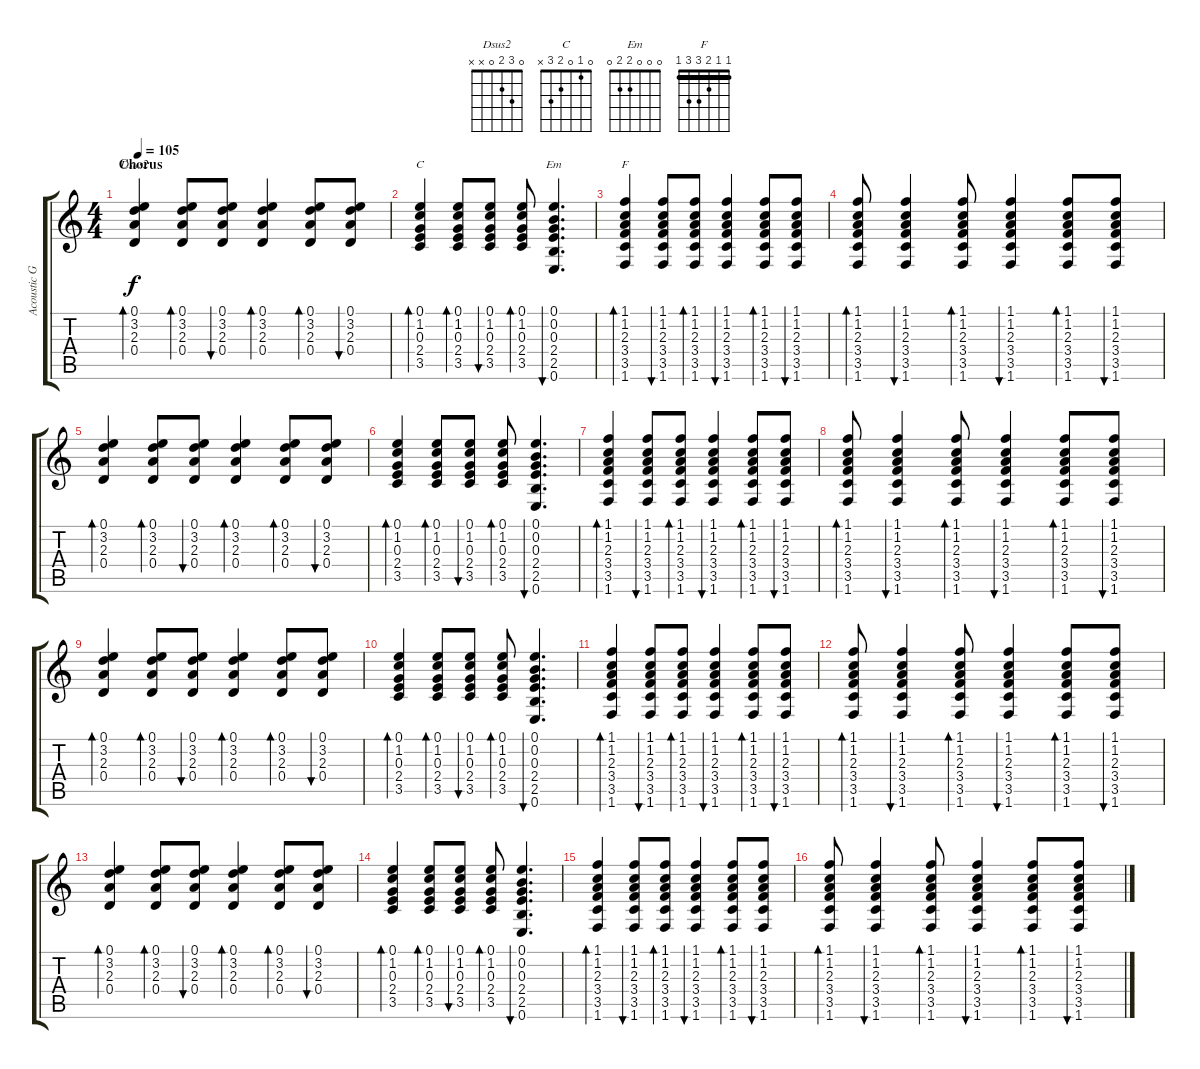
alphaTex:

\track ("Acoustic Gtr " "Acoustic G") {instrument acousticguitarsteel}
\staff {score tabs}
\tuning (E4 B3 G3 D3 A2 E2) {hide}
\chord ("Dsus2" 0 3 2 0 x x)
\chord ("C" 0 1 0 2 3 x)
\chord ("Em" 0 0 0 2 2 0)
\chord ("F" 1 1 2 3 3 1) {barre 1}
\ts (4 4)
\section ("" "Chorus")
\tempo 105
\clef g2
\ks c
(0.1 3.2 2.3 0.4).4{bd 60 ch "Dsus2" dy f volume 5} (0.1 3.2 2.3 0.4).8{bd 60} (0.1 3.2 2.3 0.4).8{bu 60} (0.1 3.2 2.3 0.4).4{bd 60} (0.1 3.2 2.3 0.4).8{bd 60} (0.1 3.2 2.3 0.4).8{bu 60} |
(0.1 1.2 0.3 2.4 3.5).4{bd 60 ch "C"} (0.1 1.2 0.3 2.4 3.5).8{bd 60} (0.1 1.2 0.3 2.4 3.5).8{bu 60} (0.1 1.2 0.3 2.4 3.5).8{bd 60} (0.1 0.2 0.3 2.4 2.5 0.6).4{d bu 60 ch "Em"} |
(1.1 1.2 2.3 3.4 3.5 1.6).4{bd 60 ch "F"} (1.1 1.2 2.3 3.4 3.5 1.6).8{bu 60} (1.1 1.2 2.3 3.4 3.5 1.6).8{bd 60} (1.1 1.2 2.3 3.4 3.5 1.6).4{bu 60} (1.1 1.2 2.3 3.4 3.5 1.6).8{bd 60} (1.1 1.2 2.3 3.4 3.5 1.6).8{bu 60} |
(1.1 1.2 2.3 3.4 3.5 1.6).8{bd 60} (1.1 1.2 2.3 3.4 3.5 1.6).4{bu 60} (1.1 1.2 2.3 3.4 3.5 1.6).8{bd 60} (1.1 1.2 2.3 3.4 3.5 1.6).4{bu 60} (1.1 1.2 2.3 3.4 3.5 1.6).8{bd 60} (1.1 1.2 2.3 3.4 3.5 1.6).8{bu 60} |
(0.1 3.2 2.3 0.4).4{bd 60} (0.1 3.2 2.3 0.4).8{bd 60} (0.1 3.2 2.3 0.4).8{bu 60} (0.1 3.2 2.3 0.4).4{bd 60} (0.1 3.2 2.3 0.4).8{bd 60} (0.1 3.2 2.3 0.4).8{bu 60} |
(0.1 1.2 0.3 2.4 3.5).4{bd 60} (0.1 1.2 0.3 2.4 3.5).8{bd 60} (0.1 1.2 0.3 2.4 3.5).8{bu 60} (0.1 1.2 0.3 2.4 3.5).8{bd 60} (0.1 0.2 0.3 2.4 2.5 0.6).4{d bu 60} |
(1.1 1.2 2.3 3.4 3.5 1.6).4{bd 60} (1.1 1.2 2.3 3.4 3.5 1.6).8{bu 60} (1.1 1.2 2.3 3.4 3.5 1.6).8{bd 60} (1.1 1.2 2.3 3.4 3.5 1.6).4{bu 60} (1.1 1.2 2.3 3.4 3.5 1.6).8{bd 60} (1.1 1.2 2.3 3.4 3.5 1.6).8{bu 60} |
(1.1 1.2 2.3 3.4 3.5 1.6).8{bd 60} (1.1 1.2 2.3 3.4 3.5 1.6).4{bu 60} (1.1 1.2 2.3 3.4 3.5 1.6).8{bd 60} (1.1 1.2 2.3 3.4 3.5 1.6).4{bu 60} (1.1 1.2 2.3 3.4 3.5 1.6).8{bd 60} (1.1 1.2 2.3 3.4 3.5 1.6).8{bu 60} |
(0.1 3.2 2.3 0.4).4{bd 60} (0.1 3.2 2.3 0.4).8{bd 60} (0.1 3.2 2.3 0.4).8{bu 60} (0.1 3.2 2.3 0.4).4{bd 60} (0.1 3.2 2.3 0.4).8{bd 60} (0.1 3.2 2.3 0.4).8{bu 60} |
(0.1 1.2 0.3 2.4 3.5).4{bd 60} (0.1 1.2 0.3 2.4 3.5).8{bd 60} (0.1 1.2 0.3 2.4 3.5).8{bu 60} (0.1 1.2 0.3 2.4 3.5).8{bd 60} (0.1 0.2 0.3 2.4 2.5 0.6).4{d bu 60} |
(1.1 1.2 2.3 3.4 3.5 1.6).4{bd 60} (1.1 1.2 2.3 3.4 3.5 1.6).8{bu 60} (1.1 1.2 2.3 3.4 3.5 1.6).8{bd 60} (1.1 1.2 2.3 3.4 3.5 1.6).4{bu 60} (1.1 1.2 2.3 3.4 3.5 1.6).8{bd 60} (1.1 1.2 2.3 3.4 3.5 1.6).8{bu 60} |
(1.1 1.2 2.3 3.4 3.5 1.6).8{bd 60} (1.1 1.2 2.3 3.4 3.5 1.6).4{bu 60} (1.1 1.2 2.3 3.4 3.5 1.6).8{bd 60} (1.1 1.2 2.3 3.4 3.5 1.6).4{bu 60} (1.1 1.2 2.3 3.4 3.5 1.6).8{bd 60} (1.1 1.2 2.3 3.4 3.5 1.6).8{bu 60} |
(0.1 3.2 2.3 0.4).4{bd 60} (0.1 3.2 2.3 0.4).8{bd 60} (0.1 3.2 2.3 0.4).8{bu 60} (0.1 3.2 2.3 0.4).4{bd 60} (0.1 3.2 2.3 0.4).8{bd 60} (0.1 3.2 2.3 0.4).8{bu 60} |
(0.1 1.2 0.3 2.4 3.5).4{bd 60} (0.1 1.2 0.3 2.4 3.5).8{bd 60} (0.1 1.2 0.3 2.4 3.5).8{bu 60} (0.1 1.2 0.3 2.4 3.5).8{bd 60} (0.1 0.2 0.3 2.4 2.5 0.6).4{d bu 60} |
(1.1 1.2 2.3 3.4 3.5 1.6).4{bd 60} (1.1 1.2 2.3 3.4 3.5 1.6).8{bu 60} (1.1 1.2 2.3 3.4 3.5 1.6).8{bd 60} (1.1 1.2 2.3 3.4 3.5 1.6).4{bu 60} (1.1 1.2 2.3 3.4 3.5 1.6).8{bd 60} (1.1 1.2 2.3 3.4 3.5 1.6).8{bu 60} |
(1.1 1.2 2.3 3.4 3.5 1.6).8{bd 60} (1.1 1.2 2.3 3.4 3.5 1.6).4{bu 60} (1.1 1.2 2.3 3.4 3.5 1.6).8{bd 60} (1.1 1.2 2.3 3.4 3.5 1.6).4{bu 60} (1.1 1.2 2.3 3.4 3.5 1.6).8{bd 60} (1.1 1.2 2.3 3.4 3.5 1.6).8{bu 60}
